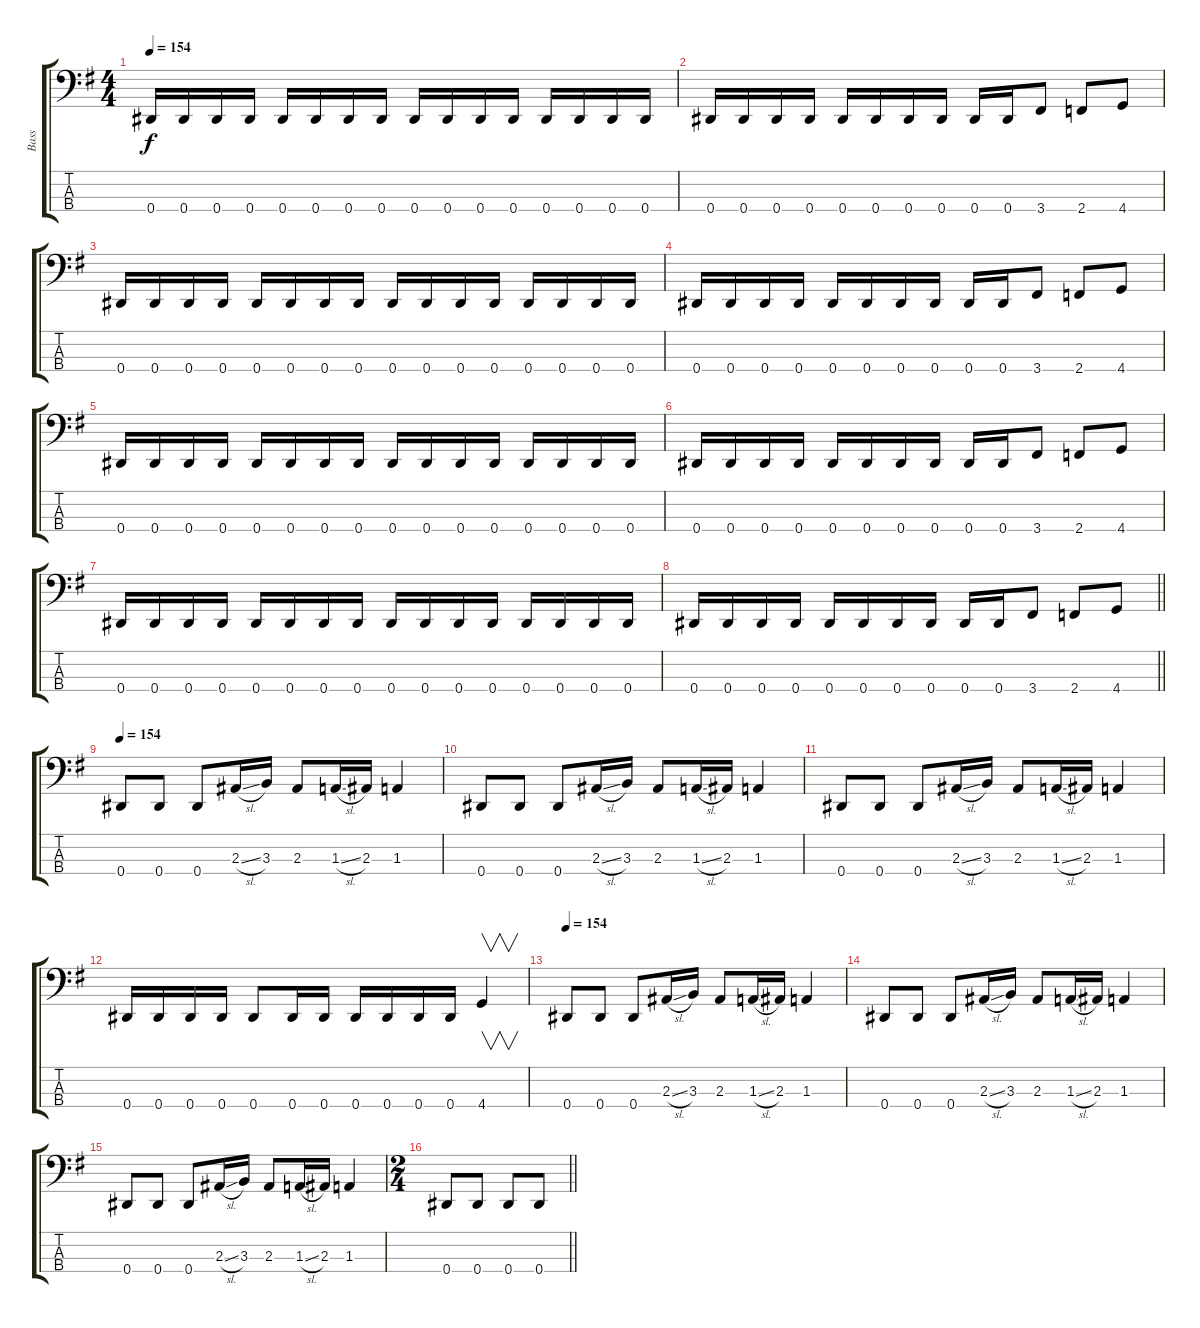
\track ("Bass" "Bass") {instrument electricbasspick}
\staff {score tabs}
\tuning (Gb2 Db2 Ab1 Eb1) {hide}
\ts (4 4)
\tempo 154
\clef f4
\ks eminor
0.4.16{dy f} 0.4.16 0.4.16 0.4.16 0.4.16 0.4.16 0.4.16 0.4.16 0.4.16 0.4.16 0.4.16 0.4.16 0.4.16 0.4.16 0.4.16 0.4.16 |
0.4.16 0.4.16 0.4.16 0.4.16 0.4.16 0.4.16 0.4.16 0.4.16 0.4.16 0.4.16 3.4.8 2.4.8 4.4.8 |
0.4.16 0.4.16 0.4.16 0.4.16 0.4.16 0.4.16 0.4.16 0.4.16 0.4.16 0.4.16 0.4.16 0.4.16 0.4.16 0.4.16 0.4.16 0.4.16 |
0.4.16 0.4.16 0.4.16 0.4.16 0.4.16 0.4.16 0.4.16 0.4.16 0.4.16 0.4.16 3.4.8 2.4.8 4.4.8 |
0.4.16 0.4.16 0.4.16 0.4.16 0.4.16 0.4.16 0.4.16 0.4.16 0.4.16 0.4.16 0.4.16 0.4.16 0.4.16 0.4.16 0.4.16 0.4.16 |
0.4.16 0.4.16 0.4.16 0.4.16 0.4.16 0.4.16 0.4.16 0.4.16 0.4.16 0.4.16 3.4.8 2.4.8 4.4.8 |
0.4.16 0.4.16 0.4.16 0.4.16 0.4.16 0.4.16 0.4.16 0.4.16 0.4.16 0.4.16 0.4.16 0.4.16 0.4.16 0.4.16 0.4.16 0.4.16 |
\barLineRight lightlight
0.4.16 0.4.16 0.4.16 0.4.16 0.4.16 0.4.16 0.4.16 0.4.16 0.4.16 0.4.16 3.4.8 2.4.8 4.4.8 |
\tempo 154
0.4.8 0.4.8 0.4.8 2.3{sl}.16 3.3.16 2.3.8 1.3{sl}.16 2.3.16 1.3.4 |
0.4.8 0.4.8 0.4.8 2.3{sl}.16 3.3.16 2.3.8 1.3{sl}.16 2.3.16 1.3.4 |
0.4.8 0.4.8 0.4.8 2.3{sl}.16 3.3.16 2.3.8 1.3{sl}.16 2.3.16 1.3.4 |
0.4.16 0.4.16 0.4.16 0.4.16 0.4.8 0.4.16 0.4.16 0.4.16 0.4.16 0.4.16 0.4.16 4.4.4{v} |
\tempo 154
0.4.8 0.4.8 0.4.8 2.3{sl}.16 3.3.16 2.3.8 1.3{sl}.16 2.3.16 1.3.4 |
0.4.8 0.4.8 0.4.8 2.3{sl}.16 3.3.16 2.3.8 1.3{sl}.16 2.3.16 1.3.4 |
0.4.8 0.4.8 0.4.8 2.3{sl}.16 3.3.16 2.3.8 1.3{sl}.16 2.3.16 1.3.4 |
\ts (2 4)
\barLineRight lightlight
0.4.8 0.4.8 0.4.8 0.4.8
